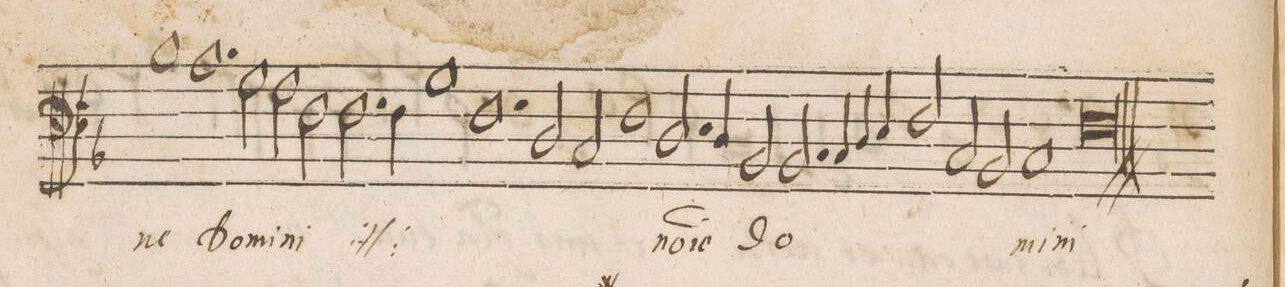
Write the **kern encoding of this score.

**kern	**text
*I"BASSVS	*
*clefF4	*
*k[b-]	*
*met(C|)	*
*M2/1	*
1d	-ne
=69-	=69-
1.c	Do-
2B-\	-mi-
=70-	=70-
2A\	-ni
*	*ij
2F\	in
2.F\	no-
4F\	-mi-
=71-	=71-
1B-	-ne
1.F	Do-
=72-	=72-
2D/	-mi-
2C/	.
1F\	-ni
*	*Xij
=73-	=73-
2.D/	no-
4D/	-(m)i-
2BB-/	-(n)e
=74-	=74-
2.BB-/	do-
4C/	.
4D/	.
4E/	.
2F/	.
=75-	=75-
2C/	.
2BB-/	.
1C	-mi-
=76-	=76-
0Fl\	-ni
==	==
*-	*-
